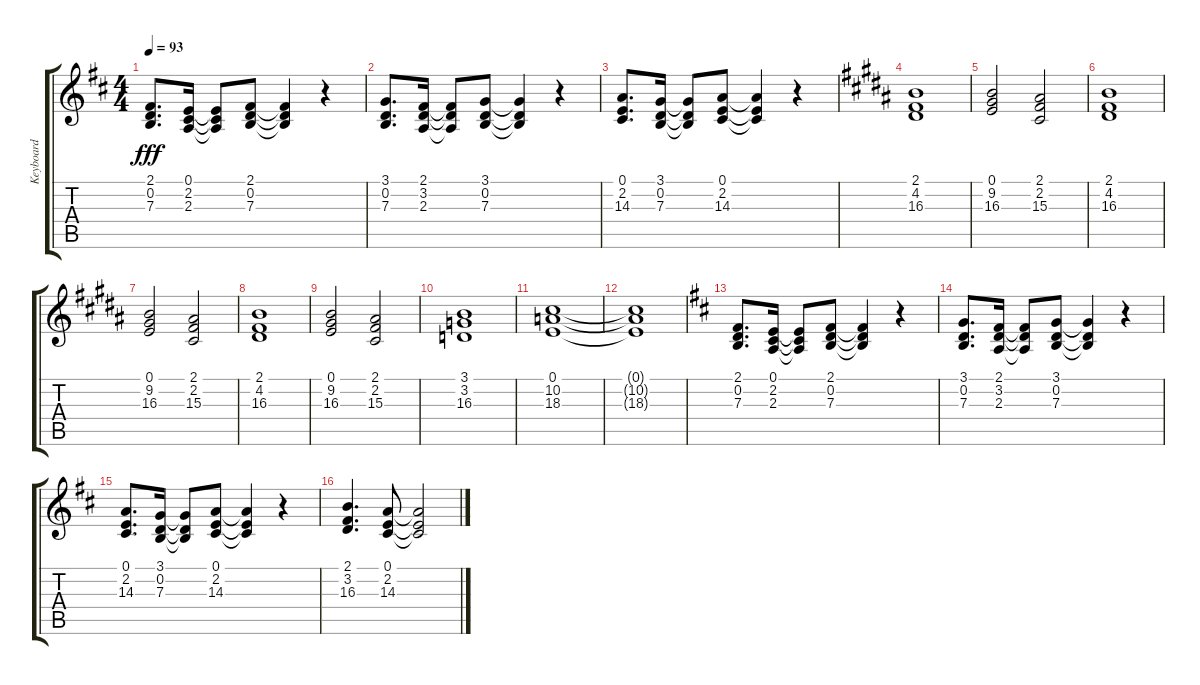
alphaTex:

\track ("Keyboard " "Keyboard ") {instrument synthbrass1}
\staff {score tabs}
\tuning (E4 B3 G3 D3 A2 E2) {hide}
\ts (4 4)
\tempo 93
\clef g2
\ks d
(2.1 0.2 7.3).8{d dy fff} (0.1 2.2 2.3).16 (0.1{t} 2.2{t} 2.3{t}).8 (2.1 0.2 7.3).8 (2.1{t} 0.2{t} 7.3{t}).4 r.4 |
(3.1 0.2 7.3).8{d} (2.1 3.2 2.3).16 (2.1{t} 3.2{t} 2.3{t}).8 (3.1 0.2 7.3).8 (3.1{t} 0.2{t} 7.3{t}).4 r.4 |
(0.1 2.2 14.3).8{d} (3.1 0.2 7.3).16 (3.1{t} 0.2{t} 7.3{t}).8 (0.1 2.2 14.3).8 (0.1{t} 2.2{t} 14.3{t}).4 r.4 |
\ks b
(2.1 4.2 16.3).1 |
(0.1 9.2 16.3).2 (2.1 2.2 15.3).2 |
(2.1 4.2 16.3).1 |
(0.1 9.2 16.3).2 (2.1 2.2 15.3).2 |
(2.1 4.2 16.3).1 |
(0.1 9.2 16.3).2 (2.1 2.2 15.3).2 |
(3.1 3.2 16.3).1 |
(0.1 10.2 18.3).1 |
(0.1{t} 10.2{t} 18.3{t}).1 |
\ks d
(2.1 0.2 7.3).8{d} (0.1 2.2 2.3).16 (0.1{t} 2.2{t} 2.3{t}).8 (2.1 0.2 7.3).8 (2.1{t} 0.2{t} 7.3{t}).4 r.4 |
(3.1 0.2 7.3).8{d} (2.1 3.2 2.3).16 (2.1{t} 3.2{t} 2.3{t}).8 (3.1 0.2 7.3).8 (3.1{t} 0.2{t} 7.3{t}).4 r.4 |
(0.1 2.2 14.3).8{d} (3.1 0.2 7.3).16 (3.1{t} 0.2{t} 7.3{t}).8 (0.1 2.2 14.3).8 (0.1{t} 2.2{t} 14.3{t}).4 r.4 |
(2.1 3.2 16.3).4{d} (0.1 2.2 14.3).8 (0.1{t} 2.2{t} 14.3{t}).2
